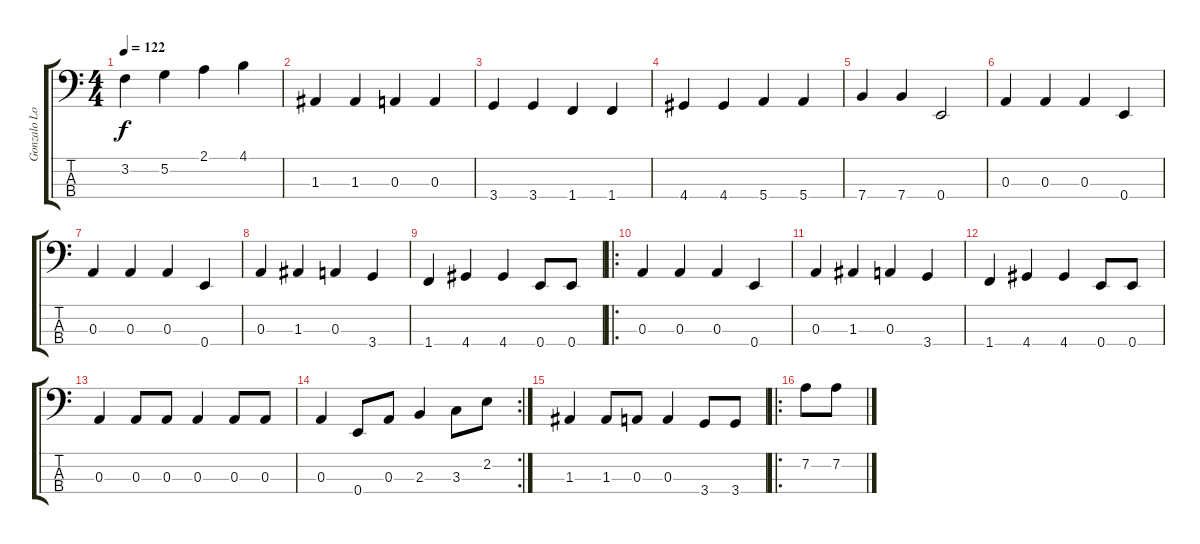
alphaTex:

\track ("Gonzalo Lopez" "Gonzalo Lo") {instrument electricbassfinger}
\staff {score tabs}
\tuning (G2 D2 A1 E1) {hide}
\ts (4 4)
\tempo 122
\clef f4
\ks c
3.2.4{dy f} 5.2.4 2.1.4 4.1.4 |
1.3.4 1.3.4 0.3.4 0.3.4 |
3.4.4 3.4.4 1.4.4 1.4.4 |
4.4.4 4.4.4 5.4.4 5.4.4 |
7.4.4 7.4.4 0.4.2 |
0.3.4 0.3.4 0.3.4 0.4.4 |
0.3.4 0.3.4 0.3.4 0.4.4 |
0.3.4 1.3.4 0.3.4 3.4.4 |
1.4.4 4.4.4 4.4.4 0.4.8 0.4.8 |
\ro
0.3.4 0.3.4 0.3.4 0.4.4 |
0.3.4 1.3.4 0.3.4 3.4.4 |
1.4.4 4.4.4 4.4.4 0.4.8 0.4.8 |
0.3.4 0.3.8 0.3.8 0.3.4 0.3.8 0.3.8 |
\rc 2
0.3.4 0.4.8 0.3.8 2.3.4 3.3.8 2.2.8 |
1.3.4 1.3.8 0.3.8 0.3.4 3.4.8 3.4.8 |
\ro
7.2.8 7.2.8
